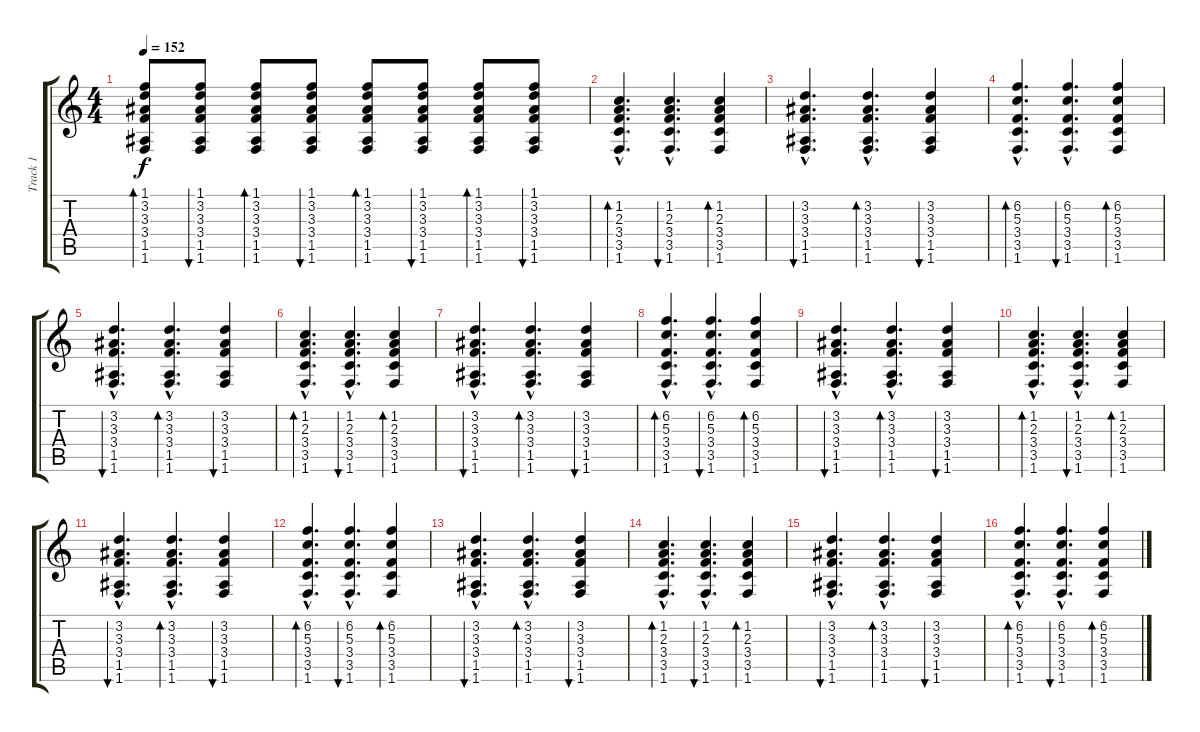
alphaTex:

\track ("Track 1" "Track 1") {instrument acousticguitarsteel}
\staff {score tabs}
\tuning (E4 B3 G3 D3 A2 E2) {hide}
\ts (4 4)
\tempo 152
\clef g2
\ks c
(1.1 3.2 3.3 3.4 1.5 1.6).8{bd 60 dy f} (1.1 3.2 3.3 3.4 1.5 1.6).8{bu 60} (1.1 3.2 3.3 3.4 1.5 1.6).8{bd 60} (1.1 3.2 3.3 3.4 1.5 1.6).8{bu 60} (1.1 3.2 3.3 3.4 1.5 1.6).8{bd 60} (1.1 3.2 3.3 3.4 1.5 1.6).8{bu 60} (1.1 3.2 3.3 3.4 1.5 1.6).8{bd 60} (1.1 3.2 3.3 3.4 1.5 1.6).8{bu 60} |
(1.2{hac} 2.3{hac} 3.4{hac} 3.5{hac} 1.6{hac}).4{d bd 60} (1.2{hac} 2.3{hac} 3.4{hac} 3.5{hac} 1.6{hac}).4{d bu 60} (1.2 2.3 3.4 3.5 1.6).4{bd 60} |
(3.2{hac} 3.3{hac} 3.4{hac} 1.5{hac} 1.6{hac}).4{d bu 60} (3.2{hac} 3.3{hac} 3.4{hac} 1.5{hac} 1.6{hac}).4{d bd 60} (3.2 3.3 3.4 1.5 1.6).4{bu 60} |
(6.2{hac} 5.3{hac} 3.4{hac} 3.5{hac} 1.6{hac}).4{d bd 60} (6.2{hac} 5.3{hac} 3.4{hac} 3.5{hac} 1.6{hac}).4{d bu 60} (6.2 5.3 3.4 3.5 1.6).4{bd 60} |
(3.2{hac} 3.3{hac} 3.4{hac} 1.5{hac} 1.6{hac}).4{d bu 60} (3.2{hac} 3.3{hac} 3.4{hac} 1.5{hac} 1.6{hac}).4{d bd 60} (3.2 3.3 3.4 1.5 1.6).4{bu 60} |
(1.2{hac} 2.3{hac} 3.4{hac} 3.5{hac} 1.6{hac}).4{d bd 60} (1.2{hac} 2.3{hac} 3.4{hac} 3.5{hac} 1.6{hac}).4{d bu 60} (1.2 2.3 3.4 3.5 1.6).4{bd 60} |
(3.2{hac} 3.3{hac} 3.4{hac} 1.5{hac} 1.6{hac}).4{d bu 60} (3.2{hac} 3.3{hac} 3.4{hac} 1.5{hac} 1.6{hac}).4{d bd 60} (3.2 3.3 3.4 1.5 1.6).4{bu 60} |
(6.2{hac} 5.3{hac} 3.4{hac} 3.5{hac} 1.6{hac}).4{d bd 60} (6.2{hac} 5.3{hac} 3.4{hac} 3.5{hac} 1.6{hac}).4{d bu 60} (6.2 5.3 3.4 3.5 1.6).4{bd 60} |
(3.2{hac} 3.3{hac} 3.4{hac} 1.5{hac} 1.6{hac}).4{d bu 60} (3.2{hac} 3.3{hac} 3.4{hac} 1.5{hac} 1.6{hac}).4{d bd 60} (3.2 3.3 3.4 1.5 1.6).4{bu 60} |
(1.2{hac} 2.3{hac} 3.4{hac} 3.5{hac} 1.6{hac}).4{d bd 60} (1.2{hac} 2.3{hac} 3.4{hac} 3.5{hac} 1.6{hac}).4{d bu 60} (1.2 2.3 3.4 3.5 1.6).4{bd 60} |
(3.2{hac} 3.3{hac} 3.4{hac} 1.5{hac} 1.6{hac}).4{d bu 60} (3.2{hac} 3.3{hac} 3.4{hac} 1.5{hac} 1.6{hac}).4{d bd 60} (3.2 3.3 3.4 1.5 1.6).4{bu 60} |
(6.2{hac} 5.3{hac} 3.4{hac} 3.5{hac} 1.6{hac}).4{d bd 60} (6.2{hac} 5.3{hac} 3.4{hac} 3.5{hac} 1.6{hac}).4{d bu 60} (6.2 5.3 3.4 3.5 1.6).4{bd 60} |
(3.2{hac} 3.3{hac} 3.4{hac} 1.5{hac} 1.6{hac}).4{d bu 60} (3.2{hac} 3.3{hac} 3.4{hac} 1.5{hac} 1.6{hac}).4{d bd 60} (3.2 3.3 3.4 1.5 1.6).4{bu 60} |
(1.2{hac} 2.3{hac} 3.4{hac} 3.5{hac} 1.6{hac}).4{d bd 60} (1.2{hac} 2.3{hac} 3.4{hac} 3.5{hac} 1.6{hac}).4{d bu 60} (1.2 2.3 3.4 3.5 1.6).4{bd 60} |
(3.2{hac} 3.3{hac} 3.4{hac} 1.5{hac} 1.6{hac}).4{d bu 60} (3.2{hac} 3.3{hac} 3.4{hac} 1.5{hac} 1.6{hac}).4{d bd 60} (3.2 3.3 3.4 1.5 1.6).4{bu 60} |
(6.2{hac} 5.3{hac} 3.4{hac} 3.5{hac} 1.6{hac}).4{d bd 60} (6.2{hac} 5.3{hac} 3.4{hac} 3.5{hac} 1.6{hac}).4{d bu 60} (6.2 5.3 3.4 3.5 1.6).4{bd 60}
